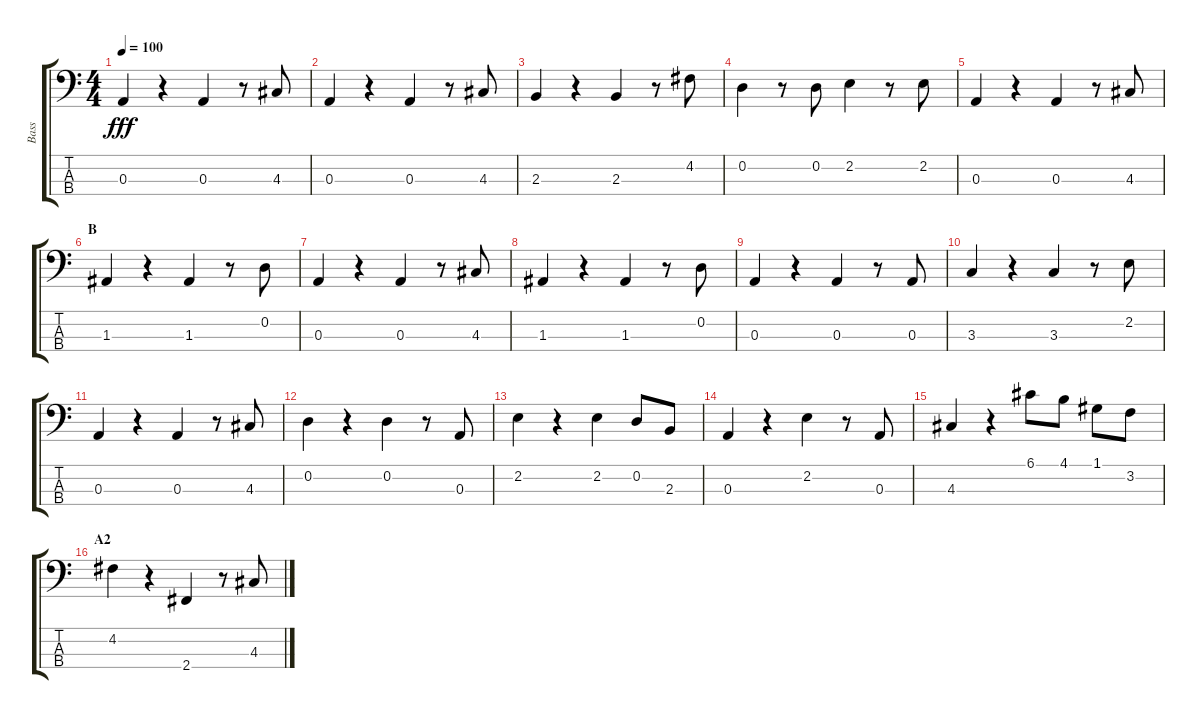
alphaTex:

\track ("Bass" "Bass") {instrument acousticbass}
\staff {score tabs}
\tuning (G2 D2 A1 E1) {hide}
\ts (4 4)
\tempo 100
\clef f4
\ks c
0.3.4{dy fff} r.4 0.3.4 r.8 4.3.8 |
0.3.4 r.4 0.3.4 r.8 4.3.8 |
2.3.4 r.4 2.3.4 r.8 4.2.8 |
0.2.4 r.8 0.2.8 2.2.4 r.8 2.2.8 |
0.3.4 r.4 0.3.4 r.8 4.3.8 |
\section ("" "B")
1.3.4 r.4 1.3.4 r.8 0.2.8 |
0.3.4 r.4 0.3.4 r.8 4.3.8 |
1.3.4 r.4 1.3.4 r.8 0.2.8 |
0.3.4 r.4 0.3.4 r.8 0.3.8 |
3.3.4 r.4 3.3.4 r.8 2.2.8 |
0.3.4 r.4 0.3.4 r.8 4.3.8 |
0.2.4 r.4 0.2.4 r.8 0.3.8 |
2.2.4 r.4 2.2.4 0.2.8 2.3.8 |
0.3.4 r.4 2.2.4 r.8 0.3.8 |
4.3.4 r.4 6.1.8 4.1.8 1.1.8 3.2.8 |
\section ("" "A2")
4.2.4 r.4 2.4.4 r.8 4.3.8
